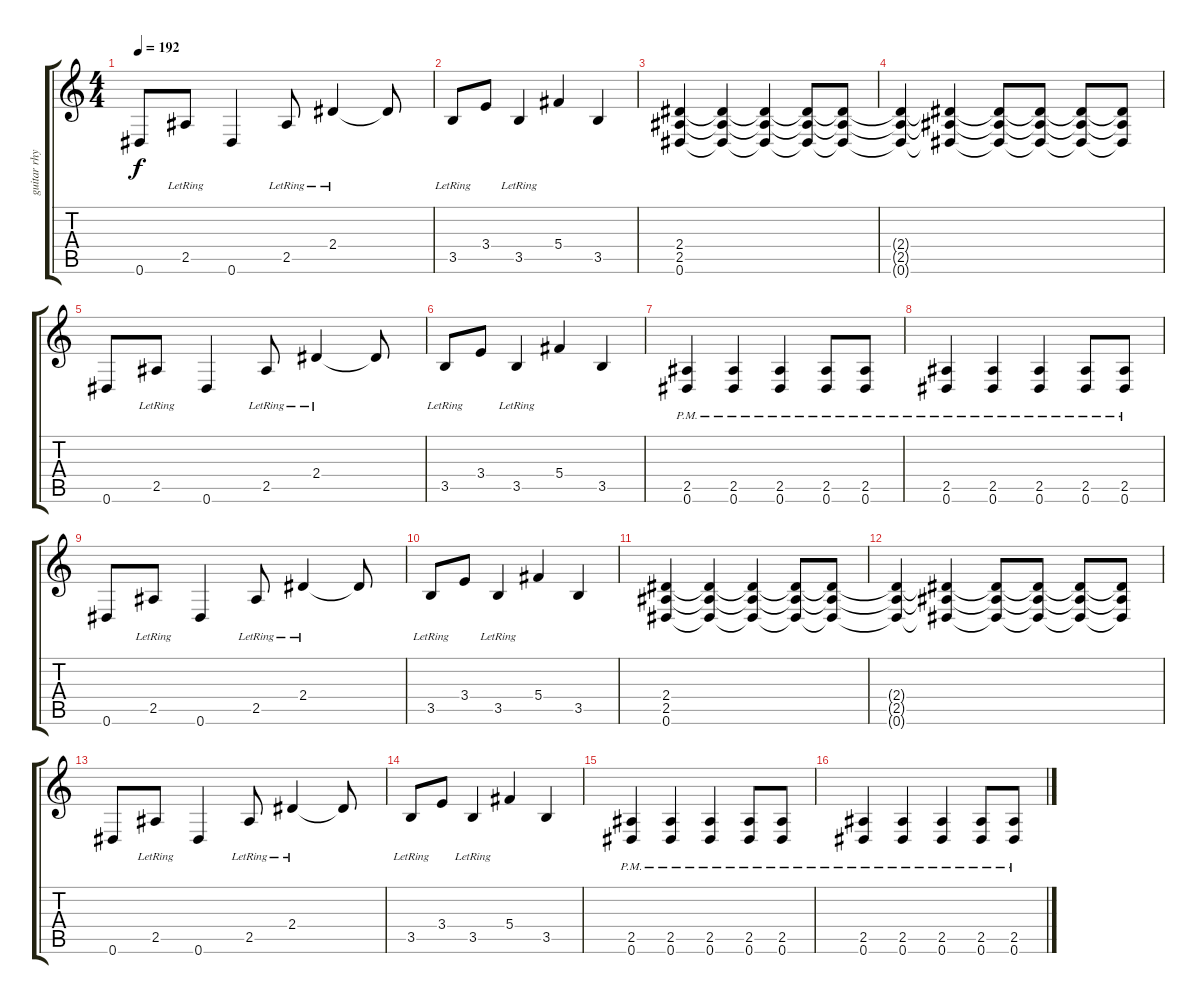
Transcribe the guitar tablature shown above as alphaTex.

\track ("guitar rhythm 1" "guitar rhy") {instrument distortionguitar}
\staff {score tabs}
\tuning (Eb4 Bb3 Gb3 Db3 Ab2 Eb2) {hide}
\ts (4 4)
\tempo 192
\clef g2
\ks c
0.6.8{dy f} 2.5{lr}.8 0.6.4 2.5{lr}.8 2.4{lr}.4 2.4{t}.8 |
3.5{lr}.8 3.4.8 3.5{lr}.4 5.4.4 3.5.4 |
(2.4 2.5 0.6).4 (2.4{t} 2.5{t} 0.6{t}).4 (2.4{t} 2.5{t} 0.6{t}).4 (2.4{t} 2.5{t} 0.6{t}).8 (2.4{t} 2.5{t} 0.6{t}).8 |
(2.4{t} 2.5{t} 0.6{t}).4 (2.4{t} 2.5{t} 0.6{t}).4 (2.4{t} 2.5{t} 0.6{t}).8 (2.4{t} 2.5{t} 0.6{t}).8 (2.4{t} 2.5{t} 0.6{t}).8 (2.4{t} 2.5{t} 0.6{t}).8 |
0.6.8 2.5{lr}.8 0.6.4 2.5{lr}.8 2.4{lr}.4 2.4{t}.8 |
3.5{lr}.8 3.4.8 3.5{lr}.4 5.4.4 3.5.4 |
(2.5{pm} 0.6{pm}).4 (2.5{pm} 0.6{pm}).4 (2.5{pm} 0.6{pm}).4 (2.5{pm} 0.6{pm}).8 (2.5{pm} 0.6{pm}).8 |
(2.5{pm} 0.6{pm}).4 (2.5{pm} 0.6{pm}).4 (2.5{pm} 0.6{pm}).4 (2.5{pm} 0.6{pm}).8 (2.5{pm} 0.6{pm}).8 |
0.6.8 2.5{lr}.8 0.6.4 2.5{lr}.8 2.4{lr}.4 2.4{t}.8 |
3.5{lr}.8 3.4.8 3.5{lr}.4 5.4.4 3.5.4 |
(2.4 2.5 0.6).4 (2.4{t} 2.5{t} 0.6{t}).4 (2.4{t} 2.5{t} 0.6{t}).4 (2.4{t} 2.5{t} 0.6{t}).8 (2.4{t} 2.5{t} 0.6{t}).8 |
(2.4{t} 2.5{t} 0.6{t}).4 (2.4{t} 2.5{t} 0.6{t}).4 (2.4{t} 2.5{t} 0.6{t}).8 (2.4{t} 2.5{t} 0.6{t}).8 (2.4{t} 2.5{t} 0.6{t}).8 (2.4{t} 2.5{t} 0.6{t}).8 |
0.6.8 2.5{lr}.8 0.6.4 2.5{lr}.8 2.4{lr}.4 2.4{t}.8 |
3.5{lr}.8 3.4.8 3.5{lr}.4 5.4.4 3.5.4 |
(2.5{pm} 0.6{pm}).4 (2.5{pm} 0.6{pm}).4 (2.5{pm} 0.6{pm}).4 (2.5{pm} 0.6{pm}).8 (2.5{pm} 0.6{pm}).8 |
(2.5{pm} 0.6{pm}).4 (2.5{pm} 0.6{pm}).4 (2.5{pm} 0.6{pm}).4 (2.5{pm} 0.6{pm}).8 (2.5{pm} 0.6{pm}).8
